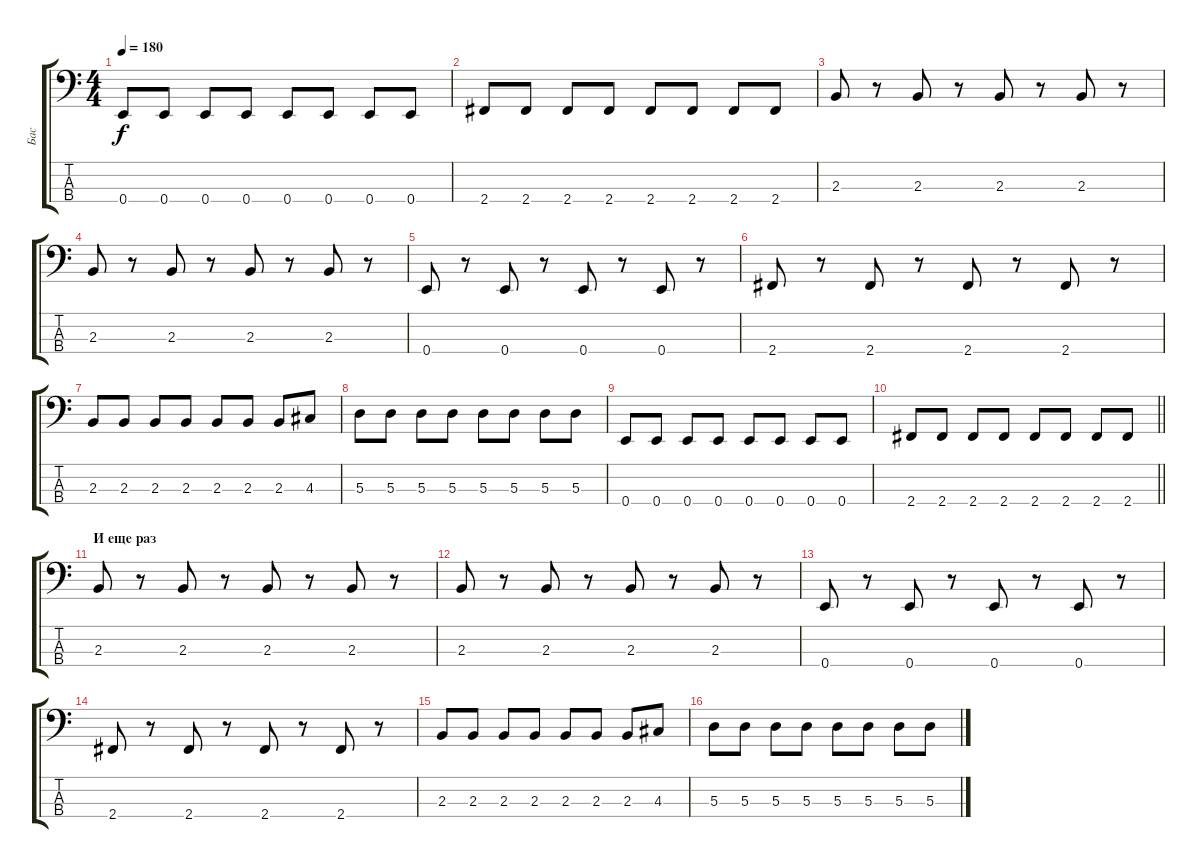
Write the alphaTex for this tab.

\track ("Бас" "Бас") {instrument electricbasspick}
\staff {score tabs}
\tuning (G2 D2 A1 E1) {hide}
\ts (4 4)
\tempo 180
\clef f4
\ks c
0.4.8{dy f} 0.4.8 0.4.8 0.4.8 0.4.8 0.4.8 0.4.8 0.4.8 |
2.4.8 2.4.8 2.4.8 2.4.8 2.4.8 2.4.8 2.4.8 2.4.8 |
2.3.8 r.8 2.3.8 r.8 2.3.8 r.8 2.3.8 r.8 |
2.3.8 r.8 2.3.8 r.8 2.3.8 r.8 2.3.8 r.8 |
0.4.8 r.8 0.4.8 r.8 0.4.8 r.8 0.4.8 r.8 |
2.4.8 r.8 2.4.8 r.8 2.4.8 r.8 2.4.8 r.8 |
2.3.8 2.3.8 2.3.8 2.3.8 2.3.8 2.3.8 2.3.8 4.3.8 |
5.3.8 5.3.8 5.3.8 5.3.8 5.3.8 5.3.8 5.3.8 5.3.8 |
0.4.8 0.4.8 0.4.8 0.4.8 0.4.8 0.4.8 0.4.8 0.4.8 |
\barLineRight lightlight
2.4.8 2.4.8 2.4.8 2.4.8 2.4.8 2.4.8 2.4.8 2.4.8 |
\section ("" "И еще раз")
2.3.8 r.8 2.3.8 r.8 2.3.8 r.8 2.3.8 r.8 |
2.3.8 r.8 2.3.8 r.8 2.3.8 r.8 2.3.8 r.8 |
0.4.8 r.8 0.4.8 r.8 0.4.8 r.8 0.4.8 r.8 |
2.4.8 r.8 2.4.8 r.8 2.4.8 r.8 2.4.8 r.8 |
2.3.8 2.3.8 2.3.8 2.3.8 2.3.8 2.3.8 2.3.8 4.3.8 |
5.3.8 5.3.8 5.3.8 5.3.8 5.3.8 5.3.8 5.3.8 5.3.8
